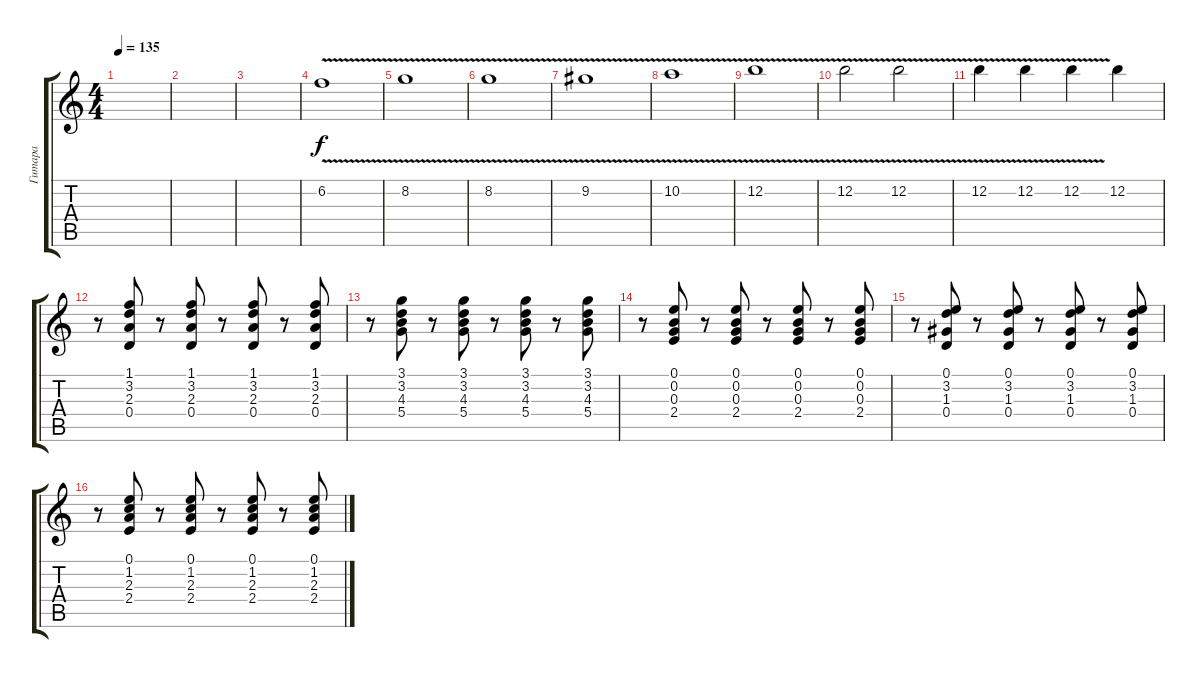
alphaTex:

\track ("Гитара" "Гитара") {instrument overdrivenguitar}
\staff {score tabs}
\tuning (E4 B3 G3 D3 A2 E2) {hide}
\ts (4 4)
\tempo 135
\clef g2
\ks c
|
|
|
6.2{v}.1 |
8.2{v}.1 |
8.2{v}.1 |
9.2{v}.1 |
10.2{v}.1 |
12.2{v}.1 |
12.2{v}.2 12.2{v}.2 |
12.2{v}.4 12.2{v}.4 12.2{v}.4 12.2.4 |
r.8 (1.1 3.2 2.3 0.4).8 r.8 (1.1 3.2 2.3 0.4).8 r.8 (1.1 3.2 2.3 0.4).8 r.8 (1.1 3.2 2.3 0.4).8 |
r.8 (3.1 3.2 4.3 5.4).8 r.8 (3.1 3.2 4.3 5.4).8 r.8 (3.1 3.2 4.3 5.4).8 r.8 (3.1 3.2 4.3 5.4).8 |
r.8 (0.1 0.2 0.3 2.4).8 r.8 (0.1 0.2 0.3 2.4).8 r.8 (0.1 0.2 0.3 2.4).8 r.8 (0.1 0.2 0.3 2.4).8 |
r.8 (0.1 3.2 1.3 0.4).8 r.8 (0.1 3.2 1.3 0.4).8 r.8 (0.1 3.2 1.3 0.4).8 r.8 (0.1 3.2 1.3 0.4).8 |
r.8 (0.1 1.2 2.3 2.4).8 r.8 (0.1 1.2 2.3 2.4).8 r.8 (0.1 1.2 2.3 2.4).8 r.8 (0.1 1.2 2.3 2.4).8
